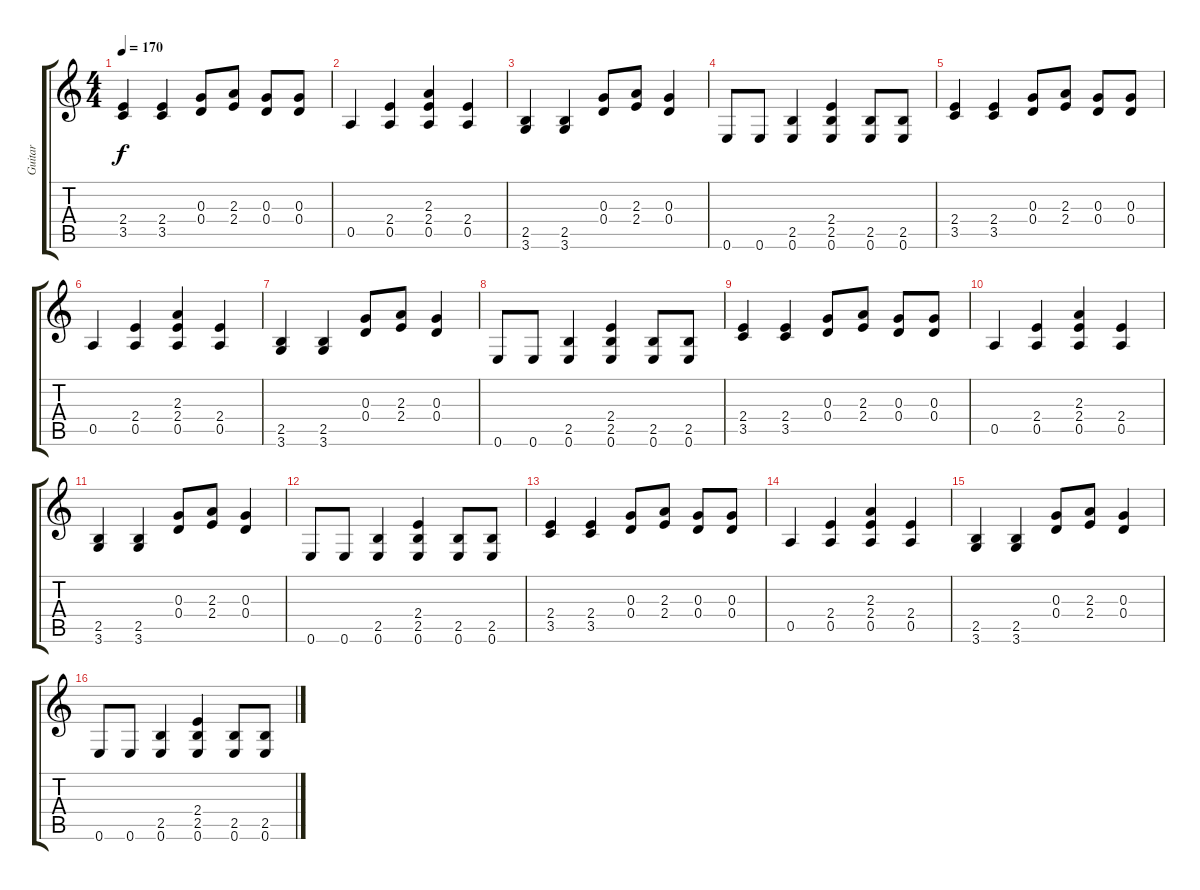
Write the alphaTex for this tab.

\track ("Guitar" "Guitar") {instrument overdrivenguitar}
\staff {score tabs}
\tuning (E4 B3 G3 D3 A2 E2) {hide}
\ts (4 4)
\tempo 170
\clef g2
\ks c
(2.4 3.5).4{dy f} (2.4 3.5).4 (0.3 0.4).8 (2.3 2.4).8 (0.3 0.4).8 (0.3 0.4).8 |
0.5.4 (2.4 0.5).4 (2.3 2.4 0.5).4 (2.4 0.5).4 |
(2.5 3.6).4 (2.5 3.6).4 (0.3 0.4).8 (2.3 2.4).8 (0.3 0.4).4 |
0.6.8 0.6.8 (2.5 0.6).4 (2.4 2.5 0.6).4 (2.5 0.6).8 (2.5 0.6).8 |
(2.4 3.5).4 (2.4 3.5).4 (0.3 0.4).8 (2.3 2.4).8 (0.3 0.4).8 (0.3 0.4).8 |
0.5.4 (2.4 0.5).4 (2.3 2.4 0.5).4 (2.4 0.5).4 |
(2.5 3.6).4 (2.5 3.6).4 (0.3 0.4).8 (2.3 2.4).8 (0.3 0.4).4 |
0.6.8 0.6.8 (2.5 0.6).4 (2.4 2.5 0.6).4 (2.5 0.6).8 (2.5 0.6).8 |
(2.4 3.5).4 (2.4 3.5).4 (0.3 0.4).8 (2.3 2.4).8 (0.3 0.4).8 (0.3 0.4).8 |
0.5.4 (2.4 0.5).4 (2.3 2.4 0.5).4 (2.4 0.5).4 |
(2.5 3.6).4 (2.5 3.6).4 (0.3 0.4).8 (2.3 2.4).8 (0.3 0.4).4 |
0.6.8 0.6.8 (2.5 0.6).4 (2.4 2.5 0.6).4 (2.5 0.6).8 (2.5 0.6).8 |
(2.4 3.5).4 (2.4 3.5).4 (0.3 0.4).8 (2.3 2.4).8 (0.3 0.4).8 (0.3 0.4).8 |
0.5.4 (2.4 0.5).4 (2.3 2.4 0.5).4 (2.4 0.5).4 |
(2.5 3.6).4 (2.5 3.6).4 (0.3 0.4).8 (2.3 2.4).8 (0.3 0.4).4 |
0.6.8 0.6.8 (2.5 0.6).4 (2.4 2.5 0.6).4 (2.5 0.6).8 (2.5 0.6).8
